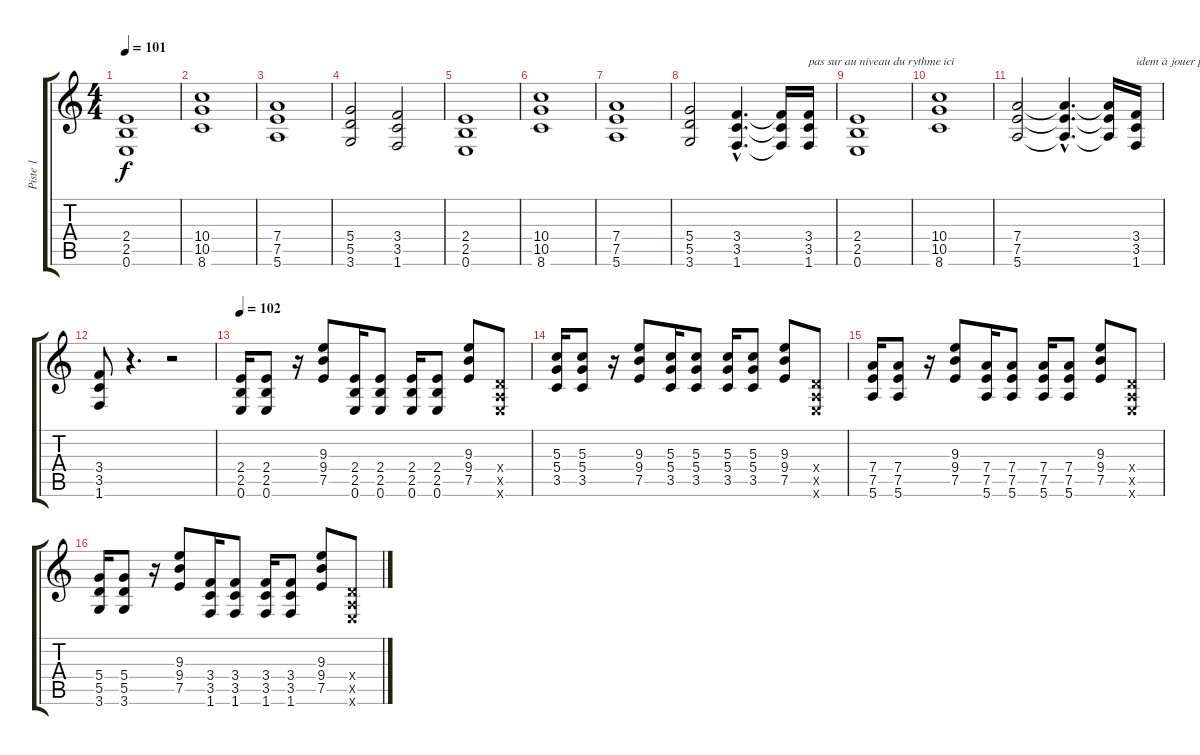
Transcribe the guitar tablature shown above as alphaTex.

\track ("Piste 1" "Piste 1") {instrument overdrivenguitar}
\staff {score tabs}
\tuning (E4 B3 G3 D3 A2 E2) {hide}
\ts (4 4)
\tempo 101
\tempo 115
\tempo 101
\clef g2
\ks c
(2.4 2.5 0.6).1{dy f volume 16 instrument acousticguitarsteel} |
(10.4 10.5 8.6).1 |
(7.4 7.5 5.6).1 |
(5.4 5.5 3.6).2 (3.4 3.5 1.6).2 |
(2.4 2.5 0.6).1 |
(10.4 10.5 8.6).1 |
(7.4 7.5 5.6).1 |
(5.4 5.5 3.6).2 (3.4{hac} 3.5{hac} 1.6{hac}).4{d} (3.4{t} 3.5{t} 1.6{t}).16 (3.4 3.5 1.6).16{txt "pas sur au niveau du rythme ici" volume 16} |
(2.4 2.5 0.6).1{instrument acousticguitarsteel} |
(10.4 10.5 8.6).1 |
(7.4 7.5 5.6).2 (7.4{hac t} 7.5{hac t} 5.6{hac t}).4{d} (7.4{t} 7.5{t} 5.6{t}).16 (3.4 3.5 1.6).16{txt "idem à jouer plus cool, sans saccades" volume 16 instrument overdrivenguitar} |
(3.4 3.5 1.6).8 r.4{d} r.2 |
\tempo 102
(2.4 2.5 0.6).16 (2.4 2.5 0.6).8 r.16 (9.3 9.4 7.5).8 (2.4 2.5 0.6).16 (2.4 2.5 0.6).8 (2.4 2.5 0.6).16 (2.4 2.5 0.6).8 (9.3 9.4 7.5).8 (0.4{x} 0.5{x} 0.6{x}).8 |
(5.3 5.4 3.5).16 (5.3 5.4 3.5).8 r.16 (9.3 9.4 7.5).8 (5.3 5.4 3.5).16 (5.3 5.4 3.5).8 (5.3 5.4 3.5).16 (5.3 5.4 3.5).8 (9.3 9.4 7.5).8 (0.4{x} 0.5{x} 0.6{x}).8 |
(7.4 7.5 5.6).16 (7.4 7.5 5.6).8 r.16 (9.3 9.4 7.5).8 (7.4 7.5 5.6).16 (7.4 7.5 5.6).8 (7.4 7.5 5.6).16 (7.4 7.5 5.6).8 (9.3 9.4 7.5).8 (0.4{x} 0.5{x} 0.6{x}).8 |
(5.4 5.5 3.6).16 (5.4 5.5 3.6).8 r.16 (9.3 9.4 7.5).8 (3.4 3.5 1.6).16 (3.4 3.5 1.6).8 (3.4 3.5 1.6).16 (3.4 3.5 1.6).8 (9.3 9.4 7.5).8 (0.4{x} 0.5{x} 0.6{x}).8
